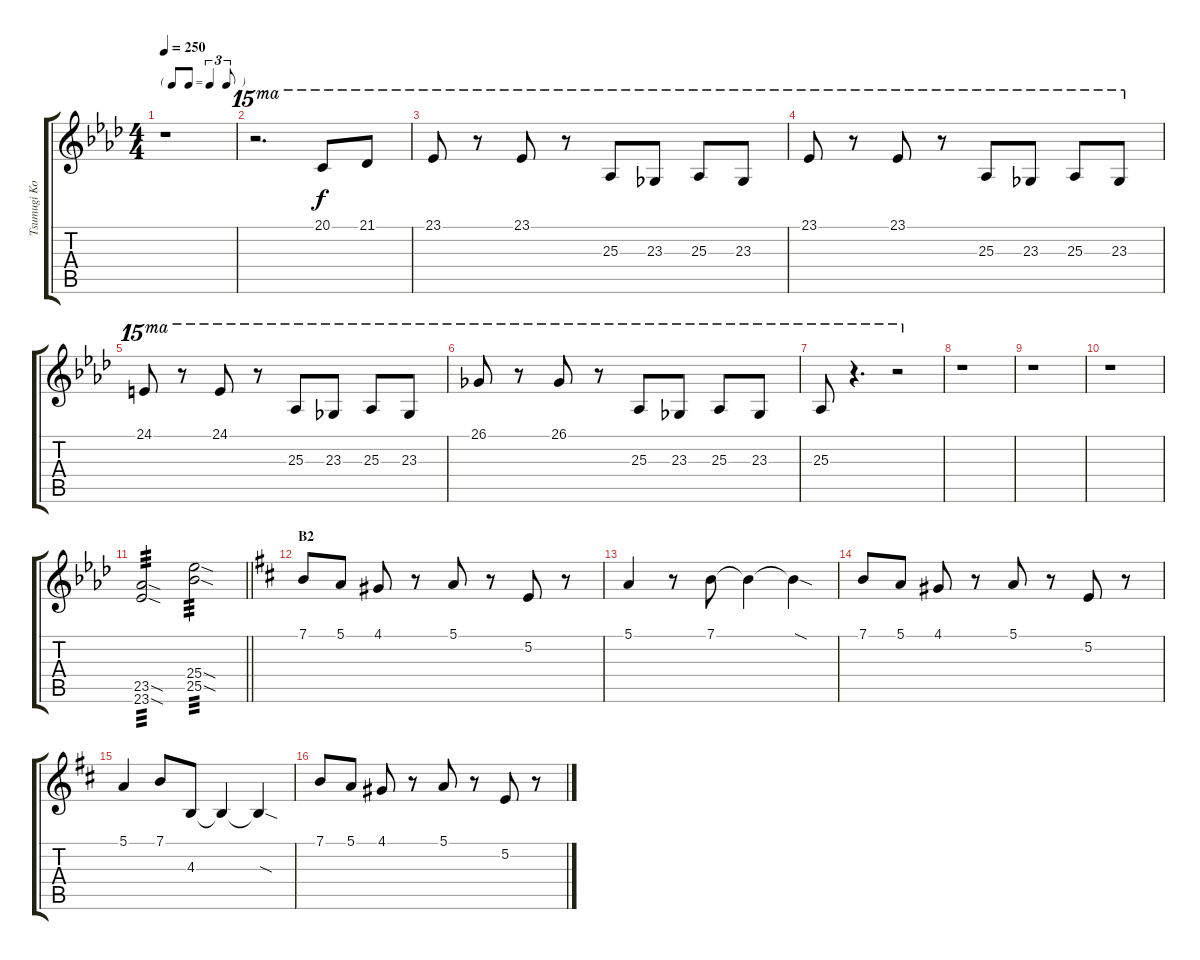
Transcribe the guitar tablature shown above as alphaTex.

\track ("Tsumugi Kotobuki II" "Tsumugi Ko") {instrument lead1square}
\staff {score tabs}
\tuning (E4 B3 G3 D3 A2 E2) {hide}
\ts (4 4)
\tf triplet8th
\tempo 250
\clef g2
\ks ab
r.1{dy f} |
r.2{d ot 15ma} 20.1.8{ot 15ma} 21.1.8{ot 15ma} |
23.1.8{ot 15ma} r.8{ot 15ma} 23.1.8{ot 15ma} r.8{ot 15ma} 25.3.8{ot 15ma} 23.3.8{ot 15ma} 25.3.8{ot 15ma} 23.3.8{ot 15ma} |
23.1.8{ot 15ma} r.8{ot 15ma} 23.1.8{ot 15ma} r.8{ot 15ma} 25.3.8{ot 15ma} 23.3.8{ot 15ma} 25.3.8{ot 15ma} 23.3.8{ot 15ma} |
24.1.8{ot 15ma} r.8{ot 15ma} 24.1.8{ot 15ma} r.8{ot 15ma} 25.3.8{ot 15ma} 23.3.8{ot 15ma} 25.3.8{ot 15ma} 23.3.8{ot 15ma} |
26.1.8{ot 15ma} r.8{ot 15ma} 26.1.8{ot 15ma} r.8{ot 15ma} 25.3.8{ot 15ma} 23.3.8{ot 15ma} 25.3.8{ot 15ma} 23.3.8{ot 15ma} |
25.3.8{ot 15ma} r.4{d ot 15ma} r.2{ot 15ma} |
r.1 |
r.1 |
r.1 |
\barLineRight lightlight
(23.5{sod} 23.6{sod}).2{tp 3} (25.4{sod} 25.5{sod}).2{tp 3} |
\section ("" "B2")
\ks d
7.1.8 5.1.8 4.1.8 r.8 5.1.8 r.8 5.2.8 r.8 |
5.1.4 r.8 7.1.8 7.1{t}.4 7.1{sod t}.4 |
7.1.8 5.1.8 4.1.8 r.8 5.1.8 r.8 5.2.8 r.8 |
5.1.4 7.1.8 4.3.8 4.3{t}.4 4.3{sod t}.4 |
7.1.8 5.1.8 4.1.8 r.8 5.1.8 r.8 5.2.8 r.8
